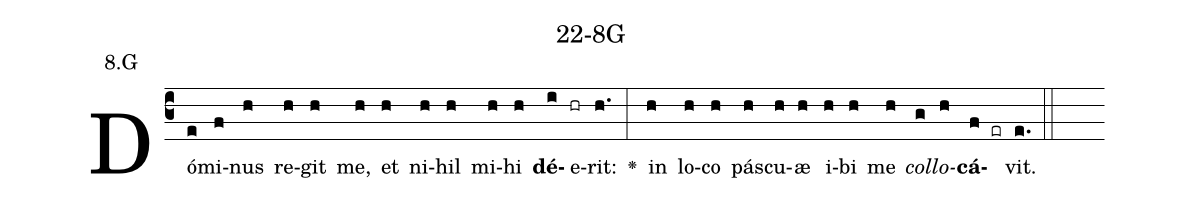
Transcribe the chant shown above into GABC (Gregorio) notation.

name: 22-8G;
annotation: 8.G;
%%
(c3)Dó(e)mi(f)nus(h) re(h)git(h) me,(h) et(h) ni(h)hil(h) mi(h)hi(h) <b>dé</b>(i)e(hr)rit:(h.) <v>\greheightstar</v>(:) in(h) lo(h)co(h) pás(h)cu(h)æ(h) i(h)bi(h) me(h) <i>col</i>(g)<i>lo</i>(h)<b>cá</b>(f er)vit.(e.) (::)


%E(h) u(h) o(g) u(h) a(f) e.(e.) (::)
